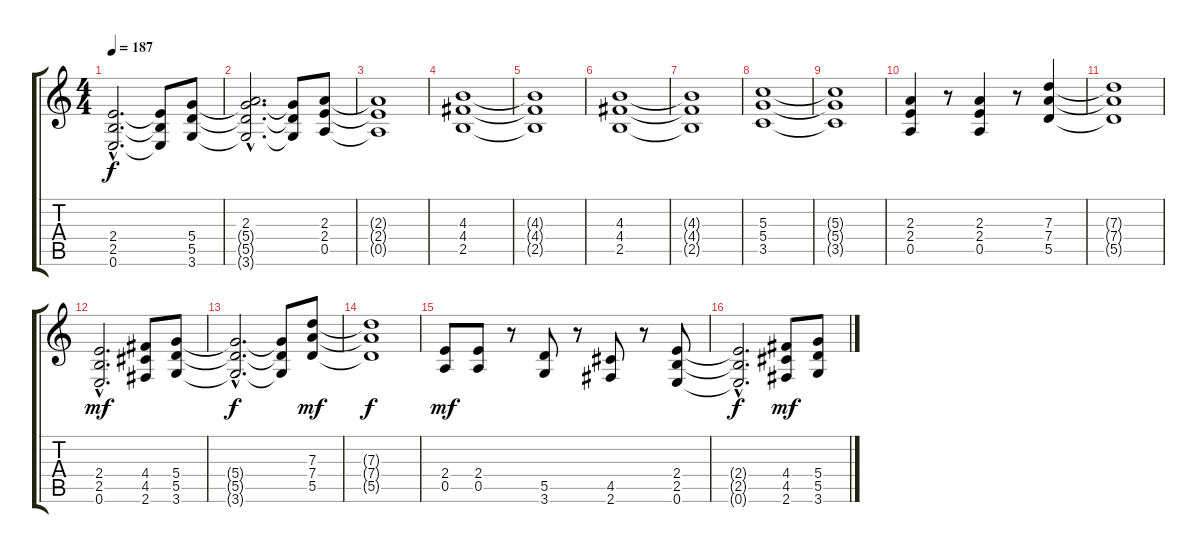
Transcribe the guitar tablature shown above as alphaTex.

\track "" {instrument distortionguitar}
\staff {score tabs}
\tuning (E4 B3 G3 D3 A2 E2) {hide}
\ts (4 4)
\tempo 187
\clef g2
\ks c
(2.4{hac t} 2.5{hac t} 0.6{hac t}).2{d dy f} (2.4{t} 2.5{t} 0.6{t}).8 (5.4 5.5 3.6).8 |
(2.3{hac t} 5.4{hac t} 5.5{hac t} 3.6{hac t}).2{d} (5.4{t} 5.5{t} 3.6{t}).8 (2.3 2.4 0.5).8 |
(2.3{t} 2.4{t} 0.5{t}).1 |
(4.3 4.4 2.5).1 |
(4.3{t} 4.4{t} 2.5{t}).1 |
(4.3 4.4 2.5).1 |
(4.3{t} 4.4{t} 2.5{t}).1 |
(5.3 5.4 3.5).1 |
(5.3{t} 5.4{t} 3.5{t}).1 |
(2.3 2.4 0.5).4 r.8 (2.3 2.4 0.5).4 r.8 (7.3 7.4 5.5).4 |
(7.3{t} 7.4{t} 5.5{t}).1 |
(2.4{hac} 2.5{hac} 0.6{hac}).2{d dy mf} (4.4 4.5 2.6).8 (5.4 5.5 3.6).8 |
(5.4{hac t} 5.5{hac t} 3.6{hac t}).2{d dy f} (5.4{t} 5.5{t} 3.6{t}).8 (7.3 7.4 5.5).8{dy mf} |
(7.3{t} 7.4{t} 5.5{t}).1{dy f} |
(2.4 0.5).8{dy mf} (2.4 0.5).8 r.8 (5.5 3.6).8 r.8 (4.5 2.6).8 r.8 (2.4 2.5 0.6).8 |
(2.4{hac t} 2.5{hac t} 0.6{hac t}).2{d dy f} (4.4 4.5 2.6).8{dy mf} (5.4 5.5 3.6).8
